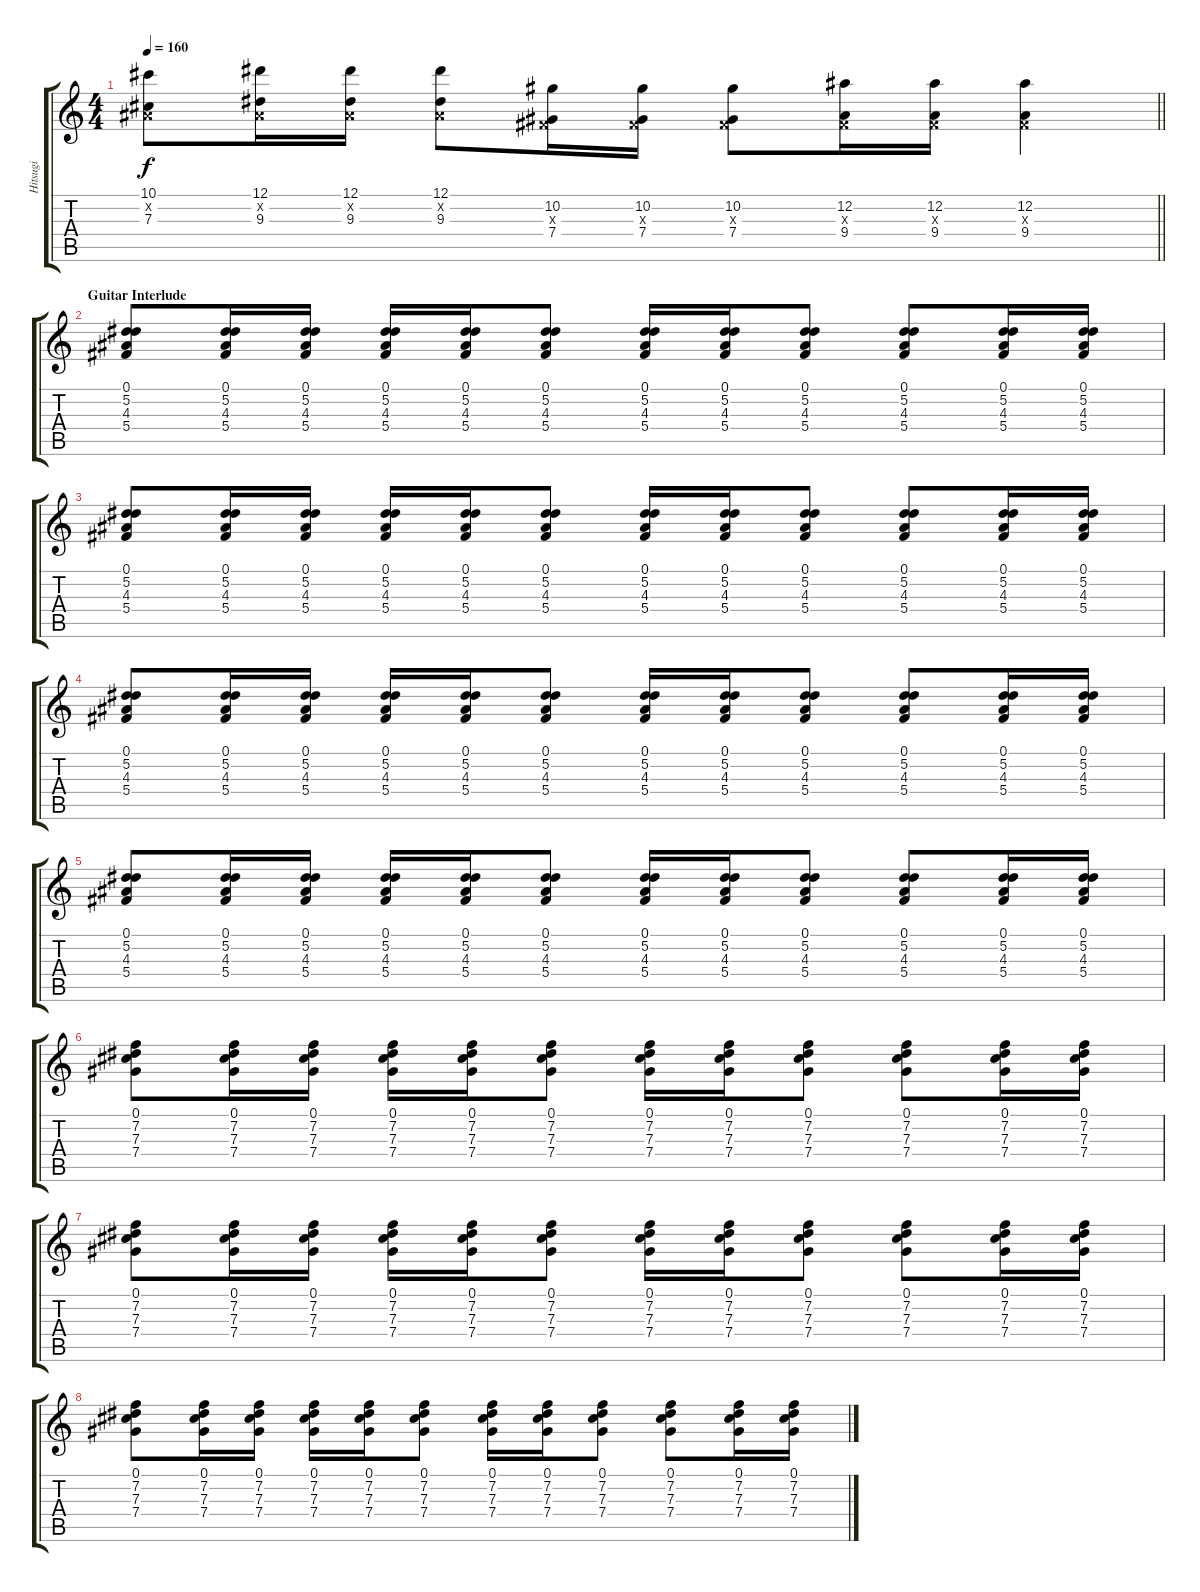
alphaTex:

\track ("Hitsugi" "Hitsugi") {instrument overdrivenguitar}
\staff {score tabs}
\tuning (Eb4 Bb3 Gb3 Db3 Ab2 Eb2) {hide}
\ts (4 4)
\tempo 160
\clef g2
\barLineRight lightlight
\ks c
(10.1 0.2{x} 7.3).8{dy f} (12.1 0.2{x} 9.3).16 (12.1 0.2{x} 9.3).16 (12.1 0.2{x} 9.3).8 (10.2 0.3{x} 7.4).16 (10.2 0.3{x} 7.4).16 (10.2 0.3{x} 7.4).8 (12.2 0.3{x} 9.4).16 (12.2 0.3{x} 9.4).16 (12.2 0.3{x} 9.4).4 |
\section ("" "Guitar Interlude")
(0.1 5.2 4.3 5.4).8 (0.1 5.2 4.3 5.4).16 (0.1 5.2 4.3 5.4).16 (0.1 5.2 4.3 5.4).16 (0.1 5.2 4.3 5.4).16 (0.1 5.2 4.3 5.4).8 (0.1 5.2 4.3 5.4).16 (0.1 5.2 4.3 5.4).16 (0.1 5.2 4.3 5.4).8 (0.1 5.2 4.3 5.4).8 (0.1 5.2 4.3 5.4).16 (0.1 5.2 4.3 5.4).16 |
(0.1 5.2 4.3 5.4).8 (0.1 5.2 4.3 5.4).16 (0.1 5.2 4.3 5.4).16 (0.1 5.2 4.3 5.4).16 (0.1 5.2 4.3 5.4).16 (0.1 5.2 4.3 5.4).8 (0.1 5.2 4.3 5.4).16 (0.1 5.2 4.3 5.4).16 (0.1 5.2 4.3 5.4).8 (0.1 5.2 4.3 5.4).8 (0.1 5.2 4.3 5.4).16 (0.1 5.2 4.3 5.4).16 |
(0.1 5.2 4.3 5.4).8 (0.1 5.2 4.3 5.4).16 (0.1 5.2 4.3 5.4).16 (0.1 5.2 4.3 5.4).16 (0.1 5.2 4.3 5.4).16 (0.1 5.2 4.3 5.4).8 (0.1 5.2 4.3 5.4).16 (0.1 5.2 4.3 5.4).16 (0.1 5.2 4.3 5.4).8 (0.1 5.2 4.3 5.4).8 (0.1 5.2 4.3 5.4).16 (0.1 5.2 4.3 5.4).16 |
(0.1 5.2 4.3 5.4).8 (0.1 5.2 4.3 5.4).16 (0.1 5.2 4.3 5.4).16 (0.1 5.2 4.3 5.4).16 (0.1 5.2 4.3 5.4).16 (0.1 5.2 4.3 5.4).8 (0.1 5.2 4.3 5.4).16 (0.1 5.2 4.3 5.4).16 (0.1 5.2 4.3 5.4).8 (0.1 5.2 4.3 5.4).8 (0.1 5.2 4.3 5.4).16 (0.1 5.2 4.3 5.4).16 |
(0.1 7.2 7.3 7.4).8 (0.1 7.2 7.3 7.4).16 (0.1 7.2 7.3 7.4).16 (0.1 7.2 7.3 7.4).16 (0.1 7.2 7.3 7.4).16 (0.1 7.2 7.3 7.4).8 (0.1 7.2 7.3 7.4).16 (0.1 7.2 7.3 7.4).16 (0.1 7.2 7.3 7.4).8 (0.1 7.2 7.3 7.4).8 (0.1 7.2 7.3 7.4).16 (0.1 7.2 7.3 7.4).16 |
(0.1 7.2 7.3 7.4).8 (0.1 7.2 7.3 7.4).16 (0.1 7.2 7.3 7.4).16 (0.1 7.2 7.3 7.4).16 (0.1 7.2 7.3 7.4).16 (0.1 7.2 7.3 7.4).8 (0.1 7.2 7.3 7.4).16 (0.1 7.2 7.3 7.4).16 (0.1 7.2 7.3 7.4).8 (0.1 7.2 7.3 7.4).8 (0.1 7.2 7.3 7.4).16 (0.1 7.2 7.3 7.4).16 |
(0.1 7.2 7.3 7.4).8 (0.1 7.2 7.3 7.4).16 (0.1 7.2 7.3 7.4).16 (0.1 7.2 7.3 7.4).16 (0.1 7.2 7.3 7.4).16 (0.1 7.2 7.3 7.4).8 (0.1 7.2 7.3 7.4).16 (0.1 7.2 7.3 7.4).16 (0.1 7.2 7.3 7.4).8 (0.1 7.2 7.3 7.4).8 (0.1 7.2 7.3 7.4).16 (0.1 7.2 7.3 7.4).16
